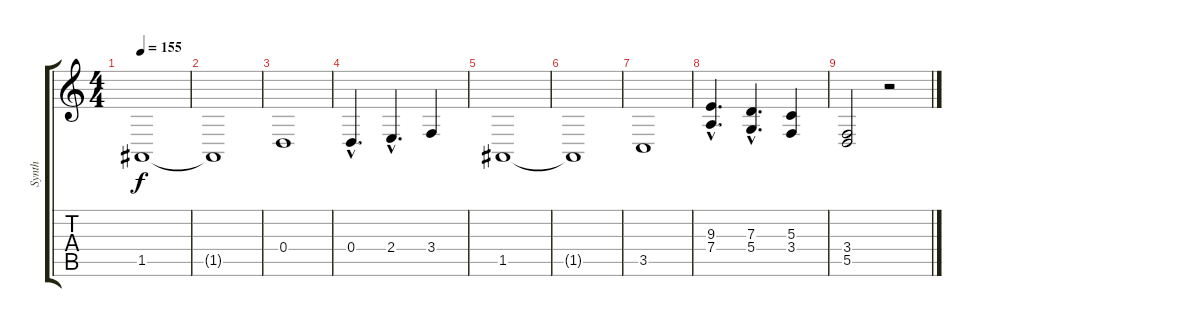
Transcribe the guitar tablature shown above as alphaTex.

\track ("Synth" "Synth") {instrument glockenspiel}
\staff {score tabs}
\tuning (E4 B3 G3 D3 A2 E2) {hide}
\ts (4 4)
\tempo 155
\clef g2
\ks c
1.5.1{dy f} |
1.5{t}.1 |
0.4.1 |
0.4{hac}.4{d} 2.4{hac}.4{d} 3.4.4 |
1.5.1 |
1.5{t}.1 |
3.5.1 |
(9.3 7.4{hac}).4{d} (7.3{hac} 5.4{hac}).4{d} (5.3 3.4).4 |
(3.4 5.5).2 r.2
